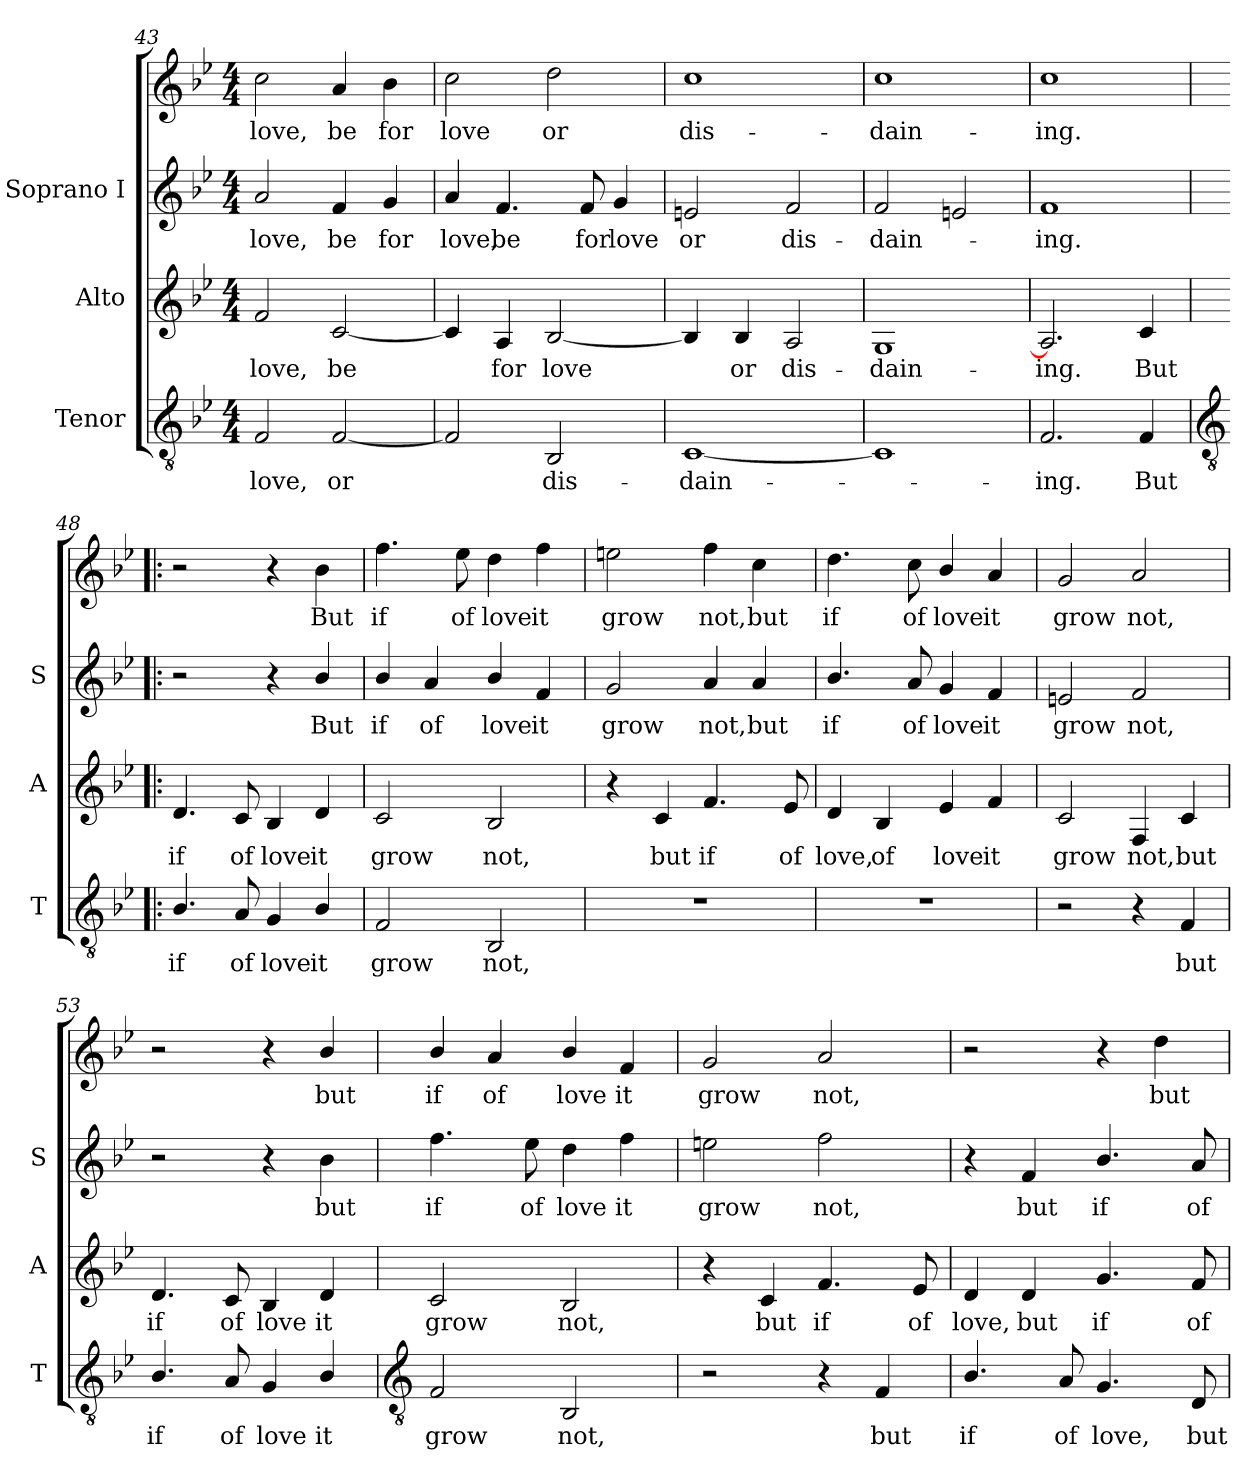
**kern	**text	**kern	**text	**kern	**text	**kern	**text
*part3	*part3	*part2	*part2	*part1	*part1	*part1	*part1
*staff4	*staff4	*staff3	*staff3	*staff2	*staff2	*staff1	*staff1
*I"Tenor	*	*I"Alto	*	*I"Soprano I	*	*	*
*I'T	*	*I'A	*	*I'S	*	*	*
*clefGv2	*	*clefG2	*	*clefG2	*	*clefG2	*
*k[b-e-]	*	*k[b-e-]	*	*k[b-e-]	*	*k[b-e-]	*
*B-:	*	*B-:	*	*B-:	*	*B-:	*
*M4/4	*	*M4/4	*	*M4/4	*	*M4/4	*
=43	=43	=43	=43	=43	=43	=43	=43
!	!LO:LY:b	!	!LO:LY:b	!	!LO:LY:b	!	!LO:LY:b
2F	love,	2f	love,	2a	love,	2cc	love,
!	!LO:LY:b	!	!LO:LY:b	!	!LO:LY:b	!	!LO:LY:b
[2F	or	[2c	be	4f	be	4a	be
!	!	!	!	!	!LO:LY:b	!	!LO:LY:b
.	.	.	.	4g	for	4b-	for
=44	=44	=44	=44	=44	=44	=44	=44
!	!	!	!	!	!LO:LY:b	!	!LO:LY:b
2F]	.	4c]	.	4a	love,	2cc	love
!	!	!	!LO:LY:b	!	!LO:LY:b	!	!
.	.	4A	for	4.f	be	.	.
!	!LO:LY:b	!	!LO:LY:b	!	!	!	!LO:LY:b
2BB-	dis-	[2B-	love	.	.	2dd	or
!	!	!	!	!	!LO:LY:b	!	!
.	.	.	.	8f	for	.	.
!	!	!	!	!	!LO:LY:b	!	!
.	.	.	.	4g	love	.	.
=45	=45	=45	=45	=45	=45	=45	=45
!	!LO:LY:b	!	!	!	!LO:LY:b	!	!LO:LY:b
[1C	-dain-	4B-]	.	2en	-or	1cc	dis-
!	!	!	!LO:LY:b	!	!	!	!
.	.	4B-	or	.	.	.	.
!	!	!	!LO:LY:b	!	!LO:LY:b	!	!
.	.	2A	dis-	2f	dis-	.	.
=46	=46	=46	=46	=46	=46	=46	=46
!	!	!	!LO:LY:b	!	!LO:LY:b	!	!LO:LY:b
1C]	.	1G	-dain-	2f	-dain-	1cc	-dain-
.	.	.	.	2en	.	.	.
=47	=47	=47	=47	=47	=47	=47	=47
!	!LO:LY:b	!	!LO:LY:b	!	!LO:LY:b	!	!LO:LY:b
2.F	ing.	2.A]	-ing.	1f	ing.	1cc	ing.
!	!LO:LY:b	!	!LO:LY:b	!	!	!	!
4F	But	4c	But	.	.	.	.
!!LO:LB:g=z
=48!|:	=48!|:	=48!|:	=48!|:	=48!|:	=48!|:	=48!|:	=48!|:
*clefGv2	*	*	*	*	*	*	*
!	!LO:LY:b	!	!LO:LY:b	!	!	!	!
4.B-/	if	4.d	if	2r	.	2r	.
!	!LO:LY:b	!	!LO:LY:b	!	!	!	!
8A	of	8c	of	.	.	.	.
!	!LO:LY:b	!	!LO:LY:b	!	!	!	!
4G	love	4B-	love	4r	.	4r	.
!	!LO:LY:b	!	!LO:LY:b	!	!LO:LY:b	!	!LO:LY:b
4B-/	it	4d	it	4b-/	But	4b-	But
=49	=49	=49	=49	=49	=49	=49	=49
!	!LO:LY:b	!	!LO:LY:b	!	!LO:LY:b	!	!LO:LY:b
2F	grow	2c	grow	4b-/	if	4.ff	if
!	!	!	!	!	!LO:LY:b	!	!
.	.	.	.	4a	of	.	.
!	!	!	!	!	!	!	!LO:LY:b
.	.	.	.	.	.	8ee-	of
!	!LO:LY:b	!	!LO:LY:b	!	!LO:LY:b	!	!LO:LY:b
2BB-	not,	2B-	not,	4b-/	love	4dd	love
!	!	!	!	!	!LO:LY:b	!	!LO:LY:b
.	.	.	.	4f	it	4ff	it
=50	=50	=50	=50	=50	=50	=50	=50
!	!	!	!	!	!LO:LY:b	!	!LO:LY:b
1r	.	4r	.	2g	grow	2een	grow
!	!	!	!LO:LY:b	!	!	!	!
.	.	4c	but	.	.	.	.
!	!	!	!LO:LY:b	!	!LO:LY:b	!	!LO:LY:b
.	.	4.f	if	4a	not,	4ff	not,
!	!	!	!	!	!LO:LY:b	!	!LO:LY:b
.	.	.	.	4a	but	4cc	but
!	!	!	!LO:LY:b	!	!	!	!
.	.	8e-	of	.	.	.	.
=51	=51	=51	=51	=51	=51	=51	=51
!	!	!	!LO:LY:b	!	!LO:LY:b	!	!LO:LY:b
1r	.	4d	love,	4.b-/	if	4.dd	if
!	!	!	!LO:LY:b	!	!	!	!
.	.	4B-	of	.	.	.	.
!	!	!	!	!	!LO:LY:b	!	!LO:LY:b
.	.	.	.	8a	of	8cc	of
!	!	!	!LO:LY:b	!	!LO:LY:b	!	!LO:LY:b
.	.	4e-	love	4g	love	4b-/	love
!	!	!	!LO:LY:b	!	!LO:LY:b	!	!LO:LY:b
.	.	4f	it	4f	it	4a	it
=52	=52	=52	=52	=52	=52	=52	=52
!	!	!	!LO:LY:b	!	!LO:LY:b	!	!LO:LY:b
2r	.	2c	grow	2en	grow	2g	grow
!	!	!	!LO:LY:b	!	!LO:LY:b	!	!LO:LY:b
4r	.	4F	not,	2f	not,	2a	not,
!	!LO:LY:b	!	!LO:LY:b	!	!	!	!
4F	but	4c	but	.	.	.	.
=53	=53	=53	=53	=53	=53	=53	=53
!	!LO:LY:b	!	!LO:LY:b	!	!	!	!
4.B-/	if	4.d	if	2r	.	2r	.
!	!LO:LY:b	!	!LO:LY:b	!	!	!	!
8A	of	8c	of	.	.	.	.
!	!LO:LY:b	!	!LO:LY:b	!	!	!	!
4G	love	4B-	love	4r	.	4r	.
!	!LO:LY:b	!	!LO:LY:b	!	!LO:LY:b	!	!LO:LY:b
4B-/	it	4d	it	4b-	but	4b-/	but
!!LO:LB:g=z
=54	=54	=54	=54	=54	=54	=54	=54
*clefGv2	*	*	*	*	*	*	*
!	!LO:LY:b	!	!LO:LY:b	!	!LO:LY:b	!	!LO:LY:b
2F	grow	2c	grow	4.ff	if	4b-/	if
!	!	!	!	!	!	!	!LO:LY:b
.	.	.	.	.	.	4a	of
!	!	!	!	!	!LO:LY:b	!	!
.	.	.	.	8ee-	of	.	.
!	!LO:LY:b	!	!LO:LY:b	!	!LO:LY:b	!	!LO:LY:b
2BB-	not,	2B-	not,	4dd	love	4b-/	love
!	!	!	!	!	!LO:LY:b	!	!LO:LY:b
.	.	.	.	4ff	it	4f	it
=55	=55	=55	=55	=55	=55	=55	=55
!	!	!	!	!	!LO:LY:b	!	!LO:LY:b
2r	.	4r	.	2een	grow	2g	grow
!	!	!	!LO:LY:b	!	!	!	!
.	.	4c	but	.	.	.	.
!	!	!	!LO:LY:b	!	!LO:LY:b	!	!LO:LY:b
4r	.	4.f	if	2ff	not,	2a	not,
!	!LO:LY:b	!	!	!	!	!	!
4F	but	.	.	.	.	.	.
!	!	!	!LO:LY:b	!	!	!	!
.	.	8e-	of	.	.	.	.
=56	=56	=56	=56	=56	=56	=56	=56
!	!LO:LY:b	!	!LO:LY:b	!	!	!	!
4.B-/	if	4d	love,	4r	.	2r	.
!	!	!	!LO:LY:b	!	!LO:LY:b	!	!
.	.	4d	but	4f	but	.	.
!	!LO:LY:b	!	!	!	!	!	!
8A	of	.	.	.	.	.	.
!	!LO:LY:b	!	!LO:LY:b	!	!LO:LY:b	!	!
4.G	love,	4.g	if	4.b-/	if	4r	.
!	!	!	!	!	!	!	!LO:LY:b
.	.	.	.	.	.	4dd	but
!	!LO:LY:b	!	!LO:LY:b	!	!LO:LY:b	!	!
8D	but	8f	of	8a	of	.	.
=	=	=	=	=	=	=	=
*-	*-	*-	*-	*-	*-	*-	*-
